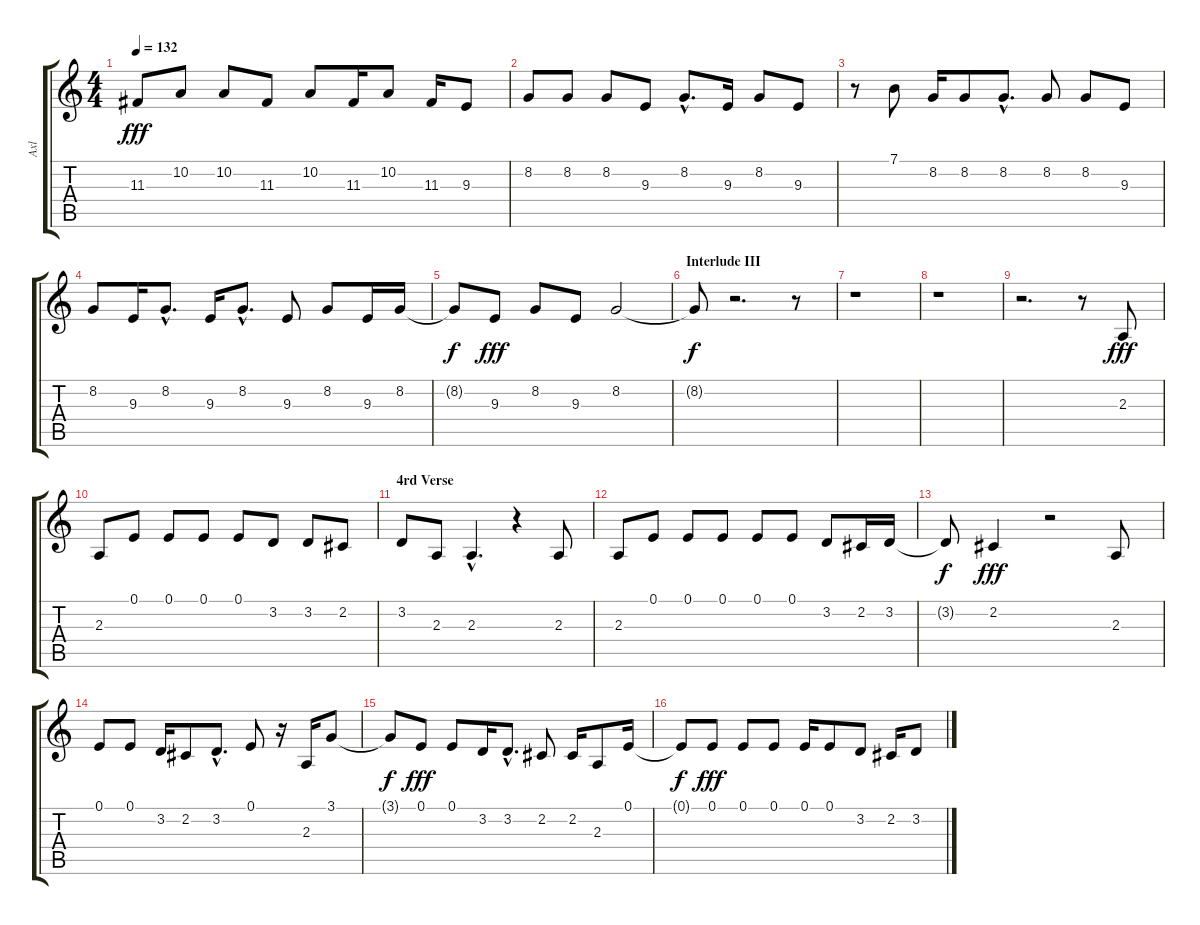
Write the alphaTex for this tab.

\track ("Axl" "Axl") {instrument trumpet}
\staff {score tabs}
\tuning (E4 B3 G3 D3 A2 E2) {hide}
\ts (4 4)
\tempo 132
\clef g2
\ks c
11.3.8{dy fff} 10.2.8 10.2.8 11.3.8 10.2.8 11.3.16 10.2.8 11.3.16 9.3.8 |
8.2.8 8.2.8 8.2.8 9.3.8 8.2{hac}.8{d} 9.3.16 8.2.8 9.3.8 |
r.8 7.1.8 8.2.16 8.2.8 8.2{hac}.8{d} 8.2.8 8.2.8 9.3.8 |
8.2.8 9.3.16 8.2{hac}.8{d} 9.3.16 8.2{hac}.8{d} 9.3.8 8.2.8 9.3.16 8.2.16 |
8.2{t}.8{dy f} 9.3.8{dy fff} 8.2.8 9.3.8 8.2.2 |
\section ("" "Interlude III")
8.2{t}.8{dy f} r.2{d} r.8 |
r.1 |
r.1 |
r.2{d} r.8 2.3.8{dy fff} |
2.3.8 0.1.8 0.1.8 0.1.8 0.1.8 3.2.8 3.2.8 2.2.8 |
\section ("" "4rd Verse")
3.2.8 2.3.8 2.3{hac}.4{d} r.4 2.3.8 |
2.3.8 0.1.8 0.1.8 0.1.8 0.1.8 0.1.8 3.2.8 2.2.16 3.2.16 |
3.2{t}.8{dy f} 2.2.4{dy fff} r.2 2.3.8 |
0.1.8 0.1.8 3.2.16 2.2.8 3.2{hac}.8{d} 0.1.8 r.16 2.3.16 3.1.8 |
3.1{t}.8{dy f} 0.1.8{dy fff} 0.1.8 3.2.16 3.2{hac}.8{d} 2.2.8 2.2.16 2.3.8 0.1.16 |
0.1{t}.8{dy f} 0.1.8{dy fff} 0.1.8 0.1.8 0.1.16 0.1.8 3.2.8 2.2.16 3.2.8
